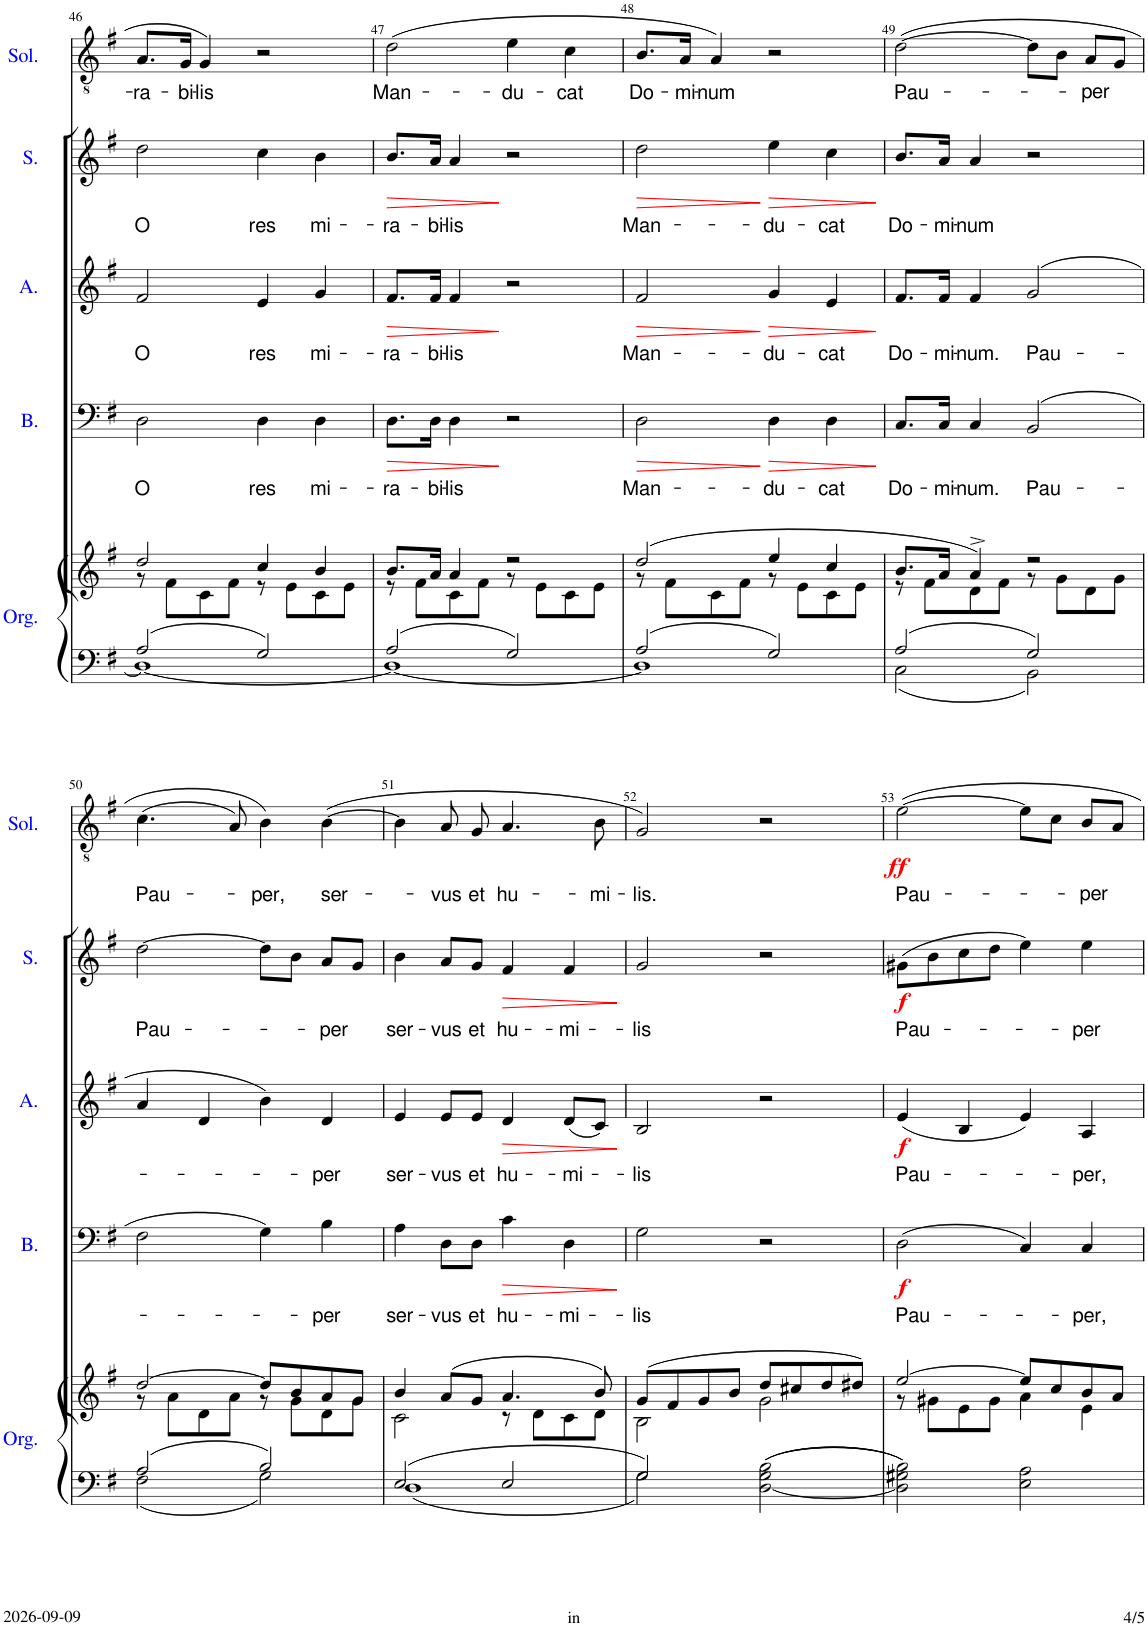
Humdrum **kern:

**kern	**kern	**kern	**text	**dynam	**kern	**text	**dynam	**kern	**text	**dynam	**kern	**text	**dynam
*part5	*part5	*part4	*part4	*part4	*part3	*part3	*part3	*part2	*part2	*part2	*part1	*part1	*part1
*staff6	*staff5	*staff4	*staff4	*staff4	*staff3	*staff3	*staff3	*staff2	*staff2	*staff2	*staff1	*staff1	*staff1
*I"Organ	*	*I"Bass	*	*	*I"Alto	*	*	*I"Soprano	*	*	*I"Solist	*	*
*I'Org.	*	*I'B.	*	*	*I'A.	*	*	*I'S.	*	*	*I'Sol.	*	*
!!LO:PB:g=z
*clefF4	*clefG2	*clefF4	*	*	*clefG2	*	*	*clefG2	*	*	*clefGv2	*	*
*k[f#]	*k[f#]	*k[f#]	*	*	*k[f#]	*	*	*k[f#]	*	*	*k[f#]	*	*
*M4/4	*M4/4	*M4/4	*	*	*M4/4	*	*	*M4/4	*	*	*M4/4	*	*
*met(c)	*met(c)	*met(c)	*	*	*met(c)	*	*	*met(c)	*	*	*met(c)	*	*
=46	=46	=46	=46	=46	=46	=46	=46	=46	=46	=46	=46	=46	=46
*^	*^	*	*	*	*	*	*	*	*	*	*	*	*
!	!	!	!	!	!LO:LY:b	!	!	!LO:LY:b	!	!	!LO:LY:b	!	!	!LO:LY:b	!
2A/	1D_	2dd/	8r	2D\	O	.	2f#/	O	.	2dd\	O	.	8.A/L	-ra-	.
.	.	.	8f#\L	.	.	.	.	.	.	.	.	.	.	.	.
!	!	!	!	!	!	!	!	!	!	!	!	!	!	!LO:LY:b	!
.	.	.	.	.	.	.	.	.	.	.	.	.	16G/Jk	-bi-	.
!	!	!	!	!	!	!	!	!	!	!	!	!	!	!LO:LY:b	!
.	.	.	8c\	.	.	.	.	.	.	.	.	.	4G/	-lis	.
.	.	.	8f#\J	.	.	.	.	.	.	.	.	.	.	.	.
!	!	!	!	!	!LO:LY:b	!	!	!LO:LY:b	!	!	!LO:LY:b	!	!	!	!
2G/	.	4cc/	8r	4D\	res	.	4e/	res	.	4cc\	res	.	2r	.	.
.	.	.	8e\L	.	.	.	.	.	.	.	.	.	.	.	.
!	!	!	!	!	!LO:LY:b	!	!	!LO:LY:b	!	!	!LO:LY:b	!	!	!	!
.	.	4b/	8c\	4D\	mi-	.	4g/	mi-	.	4b\	mi-	.	.	.	.
.	.	.	8e\J	.	.	.	.	.	.	.	.	.	.	.	.
=47	=47	=47	=47	=47	=47	=47	=47	=47	=47	=47	=47	=47	=47	=47	=47
!	!	!	!	!	!LO:LY:b	!LO:HP:b	!	!LO:LY:b	!LO:HP:b	!	!LO:LY:b	!LO:HP:b	!	!LO:LY:b	!
2A/	1D_	8.b/L	8r	8.D\L	-ra-	>	8.f#/L	-ra-	>	8.b/L	-ra-	>	(2d\	Man-	.
.	.	.	8f#\L	.	.	.	.	.	.	.	.	.	.	.	.
!	!	!	!	!	!LO:LY:b	!	!	!LO:LY:b	!	!	!LO:LY:b	!	!	!	!
.	.	16a/Jk	.	16D\Jk	-bi-	.	16f#/Jk	-bi-	.	16a/Jk	-bi-	.	.	.	.
!	!	!	!	!	!LO:LY:b	!	!	!LO:LY:b	!	!	!LO:LY:b	!	!	!	!
.	.	4a/	8c\	4D\	-lis	.	4f#/	-lis	.	4a/	-lis	.	.	.	.
.	.	.	8f#\J	.	.	.	.	.	.	.	.	.	.	.	.
!	!	!	!	!	!	!	!	!	!	!	!	!	!	!LO:LY:b	!
2G/	.	2r	8r	2r	.	]	2r	.	]	2r	.	]	4e\	-du-	.
.	.	.	8e\L	.	.	.	.	.	.	.	.	.	.	.	.
!	!	!	!	!	!	!	!	!	!	!	!	!	!	!LO:LY:b	!
.	.	.	8c\	.	.	.	.	.	.	.	.	.	4c\	-cat	.
.	.	.	8e\J	.	.	.	.	.	.	.	.	.	.	.	.
=48	=48	=48	=48	=48	=48	=48	=48	=48	=48	=48	=48	=48	=48	=48	=48
!	!	!	!	!	!LO:LY:b	!LO:HP:b	!	!LO:LY:b	!LO:HP:b	!	!LO:LY:b	!LO:HP:b	!	!LO:LY:b	!
2A/	1D]	(2dd/	8r	2D\	Man-	>	2f#/	Man-	>	2dd\	Man-	>	8.B/L	Do-	.
.	.	.	8f#\L	.	.	.	.	.	.	.	.	.	.	.	.
!	!	!	!	!	!	!	!	!	!	!	!	!	!	!LO:LY:b	!
.	.	.	.	.	.	.	.	.	.	.	.	.	16A/Jk	-mi-	.
!	!	!	!	!	!	!	!	!	!	!	!	!	!	!LO:LY:b	!
.	.	.	8c\	.	.	.	.	.	.	.	.	.	4A/)	-num	.
.	.	.	8f#\J	.	.	.	.	.	.	.	.	.	.	.	.
!	!	!	!	!	!LO:LY:b	!LO:HP:n=1:b	!	!LO:LY:b	!LO:HP:n=1:b	!	!LO:LY:b	!LO:HP:n=1:b	!	!	!
2G/	.	4ee/	8r	4D\	-du-	] >	4g/	-du-	] >	4ee\	-du-	] >	2r	.	.
.	.	.	8e\L	.	.	.	.	.	.	.	.	.	.	.	.
!	!	!	!	!	!LO:LY:b	!	!	!LO:LY:b	!	!	!LO:LY:b	!	!	!	!
.	.	4cc/	8c\	4D\	-cat	.	4e/	-cat	.	4cc\	-cat	.	.	.	.
.	.	.	8e\J	.	.	.	.	.	.	.	.	.	.	.	.
*v	*v	*	*	*	*	*	*	*	*	*	*	*	*	*	*
*	*v	*v	*	*	*	*	*	*	*	*	*	*	*	*
.	.	.	.	]	.	.	]	.	.	]	.	.	.
=49	=49	=49	=49	=49	=49	=49	=49	=49	=49	=49	=49	=49	=49
*^	*^	*	*	*	*	*	*	*	*	*	*	*	*
!	!	!	!	!	!LO:LY:b	!	!	!LO:LY:b	!	!	!LO:LY:b	!	!	!LO:LY:b	!
2A/	2C\	8.b/L	8r	8.C/L	Do-	.	8.f#/L	Do-	.	8.b/L	Do-	.	([2d\	Pau-	.
.	.	.	8f#\L	.	.	.	.	.	.	.	.	.	.	.	.
!	!	!	!	!	!LO:LY:b	!	!	!LO:LY:b	!	!	!LO:LY:b	!	!	!	!
.	.	16a/Jk	.	16C/Jk	-mi-	.	16f#/Jk	-mi-	.	16a/Jk	-mi-	.	.	.	.
!	!	!	!	!	!LO:LY:b	!	!	!LO:LY:b	!	!	!LO:LY:b	!	!	!	!
.	.	4a^/)	8d\	4C/	-num.	.	4f#/	-num.	.	4a/	-num	.	.	.	.
.	.	.	8f#\J	.	.	.	.	.	.	.	.	.	.	.	.
!	!	!	!	!	!LO:LY:b	!	!	!LO:LY:b	!	!	!	!	!	!	!
2G/	2BB\	2r	8r	(2BB/	Pau-	.	(2g/	Pau-	.	2r	.	.	8d\L]	.	.
.	.	.	8g\L	.	.	.	.	.	.	.	.	.	8B\J	.	.
!	!	!	!	!	!	!	!	!	!	!	!	!	!	!LO:LY:b	!
.	.	.	8d\	.	.	.	.	.	.	.	.	.	8A/L	-per	.
.	.	.	8g\J	.	.	.	.	.	.	.	.	.	8G/J	.	.
!!LO:LB:g=z
=50	=50	=50	=50	=50	=50	=50	=50	=50	=50	=50	=50	=50	=50	=50	=50
!	!	!	!	!	!	!	!	!	!	!	!LO:LY:b	!	!	!LO:LY:b	!
2A/	2F#\	[2dd/	8r	2F#\	.	.	4a/	.	.	[2dd\	Pau-	.	(4.c\	Pau-	.
.	.	.	8a\L	.	.	.	.	.	.	.	.	.	.	.	.
.	.	.	8d\	.	.	.	4d/	.	.	.	.	.	.	.	.
.	.	.	8a\J	.	.	.	.	.	.	.	.	.	8A/)	.	.
!	!	!	!	!	!	!	!	!	!	!	!	!	!	!LO:LY:b	!
2B/	2G\	8dd/L]	8r	4G\)	.	.	4b\)	.	.	8dd\L]	.	.	4B\)	-per,	.
.	.	8b/	8g\L	.	.	.	.	.	.	8b\J	.	.	.	.	.
!	!	!	!	!	!LO:LY:b	!	!	!LO:LY:b	!	!	!LO:LY:b	!	!	!LO:LY:b	!
.	.	8a/	8d\	4B\	-per	.	4d/	-per	.	8a/L	-per	.	([4B\	ser-	.
.	.	8g/J	8g\J	.	.	.	.	.	.	8g/J	.	.	.	.	.
=51	=51	=51	=51	=51	=51	=51	=51	=51	=51	=51	=51	=51	=51	=51	=51
!	!	!	!	!	!LO:LY:b	!	!	!LO:LY:b	!	!	!LO:LY:b	!	!	!	!
2E/	1D	4b/	2c\	4A\	ser-	.	4e/	ser-	.	4b\	ser-	.	4B\]	.	.
!	!	!	!	!	!LO:LY:b	!	!	!LO:LY:b	!	!	!LO:LY:b	!	!	!LO:LY:b	!
.	.	(8a/L	.	8D\L	-vus	.	8e/L	-vus	.	8a/L	-vus	.	8A/	-vus	.
!	!	!	!	!	!LO:LY:b	!	!	!LO:LY:b	!	!	!LO:LY:b	!	!	!LO:LY:b	!
.	.	8g/J	.	8D\J	et	.	8e/J	et	.	8g/J	et	.	8G/	et	.
!	!	!	!	!	!LO:LY:b	!LO:HP:b	!	!LO:LY:b	!LO:HP:b	!	!LO:LY:b	!LO:HP:b	!	!LO:LY:b	!
2E/	.	4.a/	8r	4c\	hu-	>	4d/	hu-	>	4f#/	hu-	>	4.A/	hu-	.
.	.	.	8d\L	.	.	.	.	.	.	.	.	.	.	.	.
!	!	!	!	!	!LO:LY:b	!	!	!LO:LY:b	!	!	!LO:LY:b	!	!	!	!
.	.	.	8c\	4D\	-mi-	.	(8d/L	-mi-	.	4f#/	-mi-	.	.	.	.
!	!	!	!	!	!	!	!	!	!	!	!	!	!	!LO:LY:b	!
.	.	8b/)	8d\J	.	.	.	8c/J)	.	.	.	.	.	8B\	-mi-	.
*v	*v	*	*	*	*	*	*	*	*	*	*	*	*	*	*
*	*v	*v	*	*	*	*	*	*	*	*	*	*	*	*
.	.	.	.	]	.	.	]	.	.	]	.	.	.
=52	=52	=52	=52	=52	=52	=52	=52	=52	=52	=52	=52	=52	=52
*^	*^	*	*	*	*	*	*	*	*	*	*	*	*
!	!	!	!	!	!LO:LY:b	!	!	!LO:LY:b	!	!	!LO:LY:b	!	!	!LO:LY:b	!
2G/	2G\	(8g/L	2B\	2G\	-lis	.	2B/	-lis	.	2g/	-lis	.	2G/)	-lis.	.
.	.	8f#/	.	.	.	.	.	.	.	.	.	.	.	.	.
.	.	8g/	.	.	.	.	.	.	.	.	.	.	.	.	.
.	.	8b/J	.	.	.	.	.	.	.	.	.	.	.	.	.
[2D\ 2G\ 2B\	2ryy	8dd/L	2g\	2r	.	.	2r	.	.	2r	.	.	2r	.	.
.	.	8cc#X/	.	.	.	.	.	.	.	.	.	.	.	.	.
.	.	8dd/	.	.	.	.	.	.	.	.	.	.	.	.	.
.	.	8dd#X/J)	.	.	.	.	.	.	.	.	.	.	.	.	.
*v	*v	*	*	*	*	*	*	*	*	*	*	*	*	*	*
=53	=53	=53	=53	=53	=53	=53	=53	=53	=53	=53	=53	=53	=53	=53
!	!	!	!	!LO:LY:b	!LO:DY:b	!	!LO:LY:b	!LO:DY:b	!	!LO:LY:b	!LO:DY:b	!	!LO:LY:b	!LO:DY:b
2D\] 2G#X\ 2B\	[2ee/	8r	(2D\	Pau-	f	(4e/	Pau-	f	(8g#X\L	Pau-	f	[2e\	Pau-	ff
.	.	8g#X\L	.	.	.	.	.	.	8b\	.	.	.	.	.
.	.	8e\	.	.	.	4B/	.	.	8cc\	.	.	.	.	.
.	.	8g#\J	.	.	.	.	.	.	8dd\J	.	.	.	.	.
2E\ 2A\	8ee/L]	4a\	4C/)	.	.	4e/)	.	.	4ee\)	.	.	8e\L]	.	.
.	8cc/	.	.	.	.	.	.	.	.	.	.	8c\J	.	.
!	!	!	!	!LO:LY:b	!	!	!LO:LY:b	!	!	!LO:LY:b	!	!	!LO:LY:b	!
.	8b/	4e\	4C/	-per,	.	4A/	-per,	.	4ee\	-per	.	8B/L	-per	.
.	8a/J	.	.	.	.	.	.	.	.	.	.	8A/J	.	.
*	*v	*v	*	*	*	*	*	*	*	*	*	*	*	*
=	=	=	=	=	=	=	=	=	=	=	=	=	=
*-	*-	*-	*-	*-	*-	*-	*-	*-	*-	*-	*-	*-	*-
